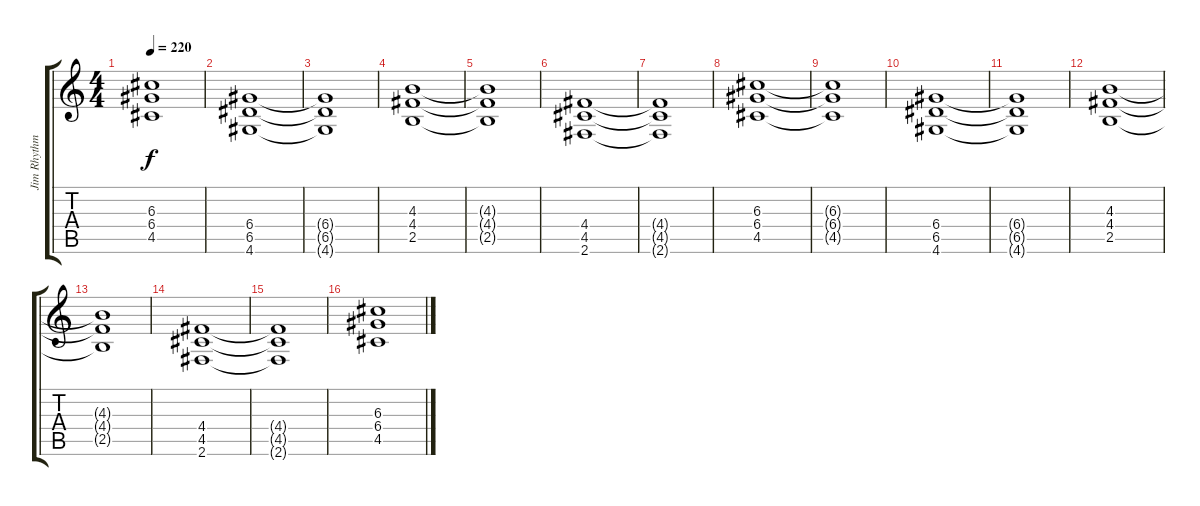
\track ("Jim Rhythm" "Jim Rhythm") {instrument distortionguitar}
\staff {score tabs}
\tuning (E4 B3 G3 D3 A2 E2) {hide}
\ts (4 4)
\tempo 220
\clef g2
\ks c
(6.3{t} 6.4{t} 4.5{t}).1{dy f} |
(6.4 6.5 4.6).1 |
(6.4{t} 6.5{t} 4.6{t}).1 |
(4.3 4.4 2.5).1 |
(4.3{t} 4.4{t} 2.5{t}).1 |
(4.4 4.5 2.6).1 |
(4.4{t} 4.5{t} 2.6{t}).1 |
(6.3 6.4 4.5).1 |
(6.3{t} 6.4{t} 4.5{t}).1 |
(6.4 6.5 4.6).1 |
(6.4{t} 6.5{t} 4.6{t}).1 |
(4.3 4.4 2.5).1 |
(4.3{t} 4.4{t} 2.5{t}).1 |
(4.4 4.5 2.6).1 |
(4.4{t} 4.5{t} 2.6{t}).1 |
(6.3 6.4 4.5).1
